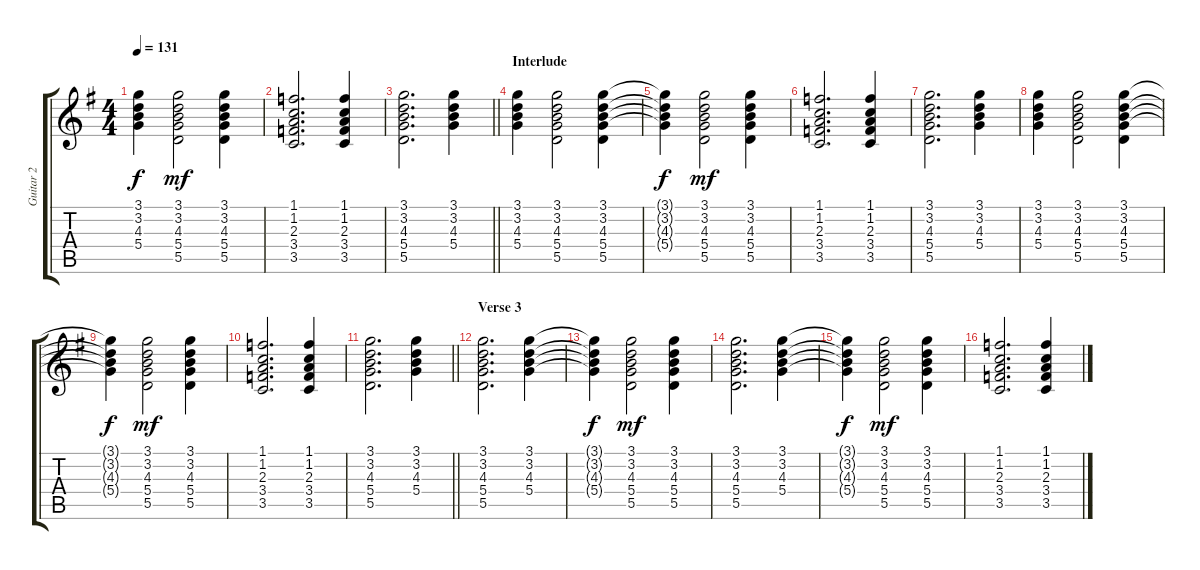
\track ("Guitar 2" "Guitar 2") {instrument distortionguitar}
\staff {score tabs}
\tuning (E4 B3 G3 D3 A2 E2) {hide}
\ts (4 4)
\tempo 131
\clef g2
\ks g
(3.1{t} 3.2{t} 4.3{t} 5.4{t}).4{dy f} (3.1 3.2 4.3 5.4 5.5).2{dy mf} (3.1 3.2 4.3 5.4 5.5).4 |
(1.1 1.2 2.3 3.4 3.5).2{d} (1.1 1.2 2.3 3.4 3.5).4 |
\barLineRight lightlight
(3.1 3.2 4.3 5.4 5.5).2{d} (3.1 3.2 4.3 5.4).4 |
\section ("" "Interlude")
(3.1 3.2 4.3 5.4).4 (3.1 3.2 4.3 5.4 5.5).2 (3.1 3.2 4.3 5.4 5.5).4 |
(3.1{t} 3.2{t} 4.3{t} 5.4{t}).4{dy f} (3.1 3.2 4.3 5.4 5.5).2{dy mf} (3.1 3.2 4.3 5.4 5.5).4 |
(1.1 1.2 2.3 3.4 3.5).2{d} (1.1 1.2 2.3 3.4 3.5).4 |
(3.1 3.2 4.3 5.4 5.5).2{d} (3.1 3.2 4.3 5.4).4 |
(3.1 3.2 4.3 5.4).4 (3.1 3.2 4.3 5.4 5.5).2 (3.1 3.2 4.3 5.4 5.5).4 |
(3.1{t} 3.2{t} 4.3{t} 5.4{t}).4{dy f} (3.1 3.2 4.3 5.4 5.5).2{dy mf} (3.1 3.2 4.3 5.4 5.5).4 |
(1.1 1.2 2.3 3.4 3.5).2{d} (1.1 1.2 2.3 3.4 3.5).4 |
\barLineRight lightlight
(3.1 3.2 4.3 5.4 5.5).2{d} (3.1 3.2 4.3 5.4).4 |
\section ("" "Verse 3")
(3.1 3.2 4.3 5.4 5.5).2{d} (3.1 3.2 4.3 5.4).4 |
(3.1{t} 3.2{t} 4.3{t} 5.4{t}).4{dy f} (3.1 3.2 4.3 5.4 5.5).2{dy mf} (3.1 3.2 4.3 5.4 5.5).4 |
(3.1 3.2 4.3 5.4 5.5).2{d} (3.1 3.2 4.3 5.4).4 |
(3.1{t} 3.2{t} 4.3{t} 5.4{t}).4{dy f} (3.1 3.2 4.3 5.4 5.5).2{dy mf} (3.1 3.2 4.3 5.4 5.5).4 |
(1.1 1.2 2.3 3.4 3.5).2{d} (1.1 1.2 2.3 3.4 3.5).4
